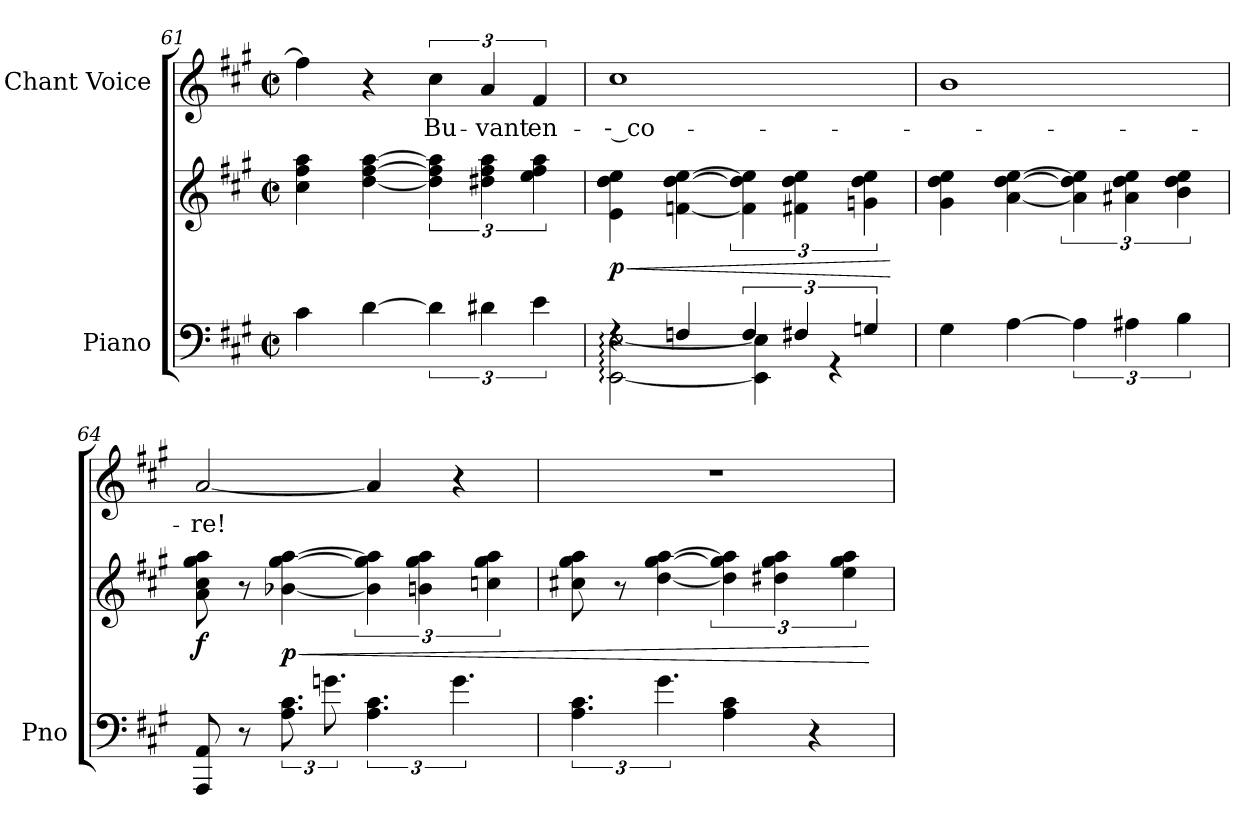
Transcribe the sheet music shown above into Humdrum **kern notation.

**kern	**kern	**dynam	**kern	**text
*part2	*part2	*part2	*part1	*part1
*staff3	*staff2	*staff2/3	*staff1	*staff1
*I"Piano	*	*	*I"Chant Voice	*
*I'Pno	*	*	*	*
*clefF4	*clefG2	*	*clefG2	*
*k[f#c#g#]	*k[f#c#g#]	*	*k[f#c#g#]	*
*M2/2	*M2/2	*	*M2/2	*
*met(c|)	*met(c|)	*	*met(c|)	*
=61	=61	=61	=61	=61
4c#\	4cc#\ 4ff#\ 4aa\	.	4ff#\]	.
[4d\	[4dd\ [4ff#\ [4aa\	.	4r	.
!	!	!	!	!LO:LY:b
6d\]	6dd\] 6ff#\] 6aa\]	.	6cc#\	Bu-
!	!	!	!	!LO:LY:b
6d#X\	6dd#X\ 6ff#\ 6aa\	.	6a/	-vant
!	!	!	!	!LO:LY:b
6e\	6ee\ 6ff#\ 6aa\	.	6f#/	en-
!!LO:LB:g=z
=62	=62	=62	=62	=62
*^	*	*	*	*
!	!	!	!LO:HP:b	!	!LO:LY:b
!	!	!	!LO:DY:n=1:b	!	!
4rF	[2EE\: [2E\:	4e\ 4dd\ 4ee\	< p	1cc#	-- co-
4Fn/	.	[4fn\ [4dd\ [4ee\	.	.	.
6F/	4EE\] 4E\]	6f\] 6dd\] 6ee\]	.	.	.
6F#X/	.	6f#X\ 6dd\ 6ee\	.	.	.
.	4r	.	.	.	.
6Gn/	.	6gn\ 6dd\ 6ee\	.	.	.
*v	*v	*	*	*	*
.	.	[	.	.
=63	=63	=63	=63	=63
4G#\	4g#\ 4dd\ 4ee\	.	1b	.
[4A\	[4a\ [4dd\ [4ee\	.	.	.
6A\]	6a\] 6dd\] 6ee\]	.	.	.
6A#X\	6a#X\ 6dd\ 6ee\	.	.	.
6B\	6b\ 6dd\ 6ee\	.	.	.
=64	=64	=64	=64	=64
!	!	!LO:DY:b	!	!LO:LY:b
8AAA/ 8AA/	8a\ 8cc#\ 8gg#\ 8aa\	f	[2a/	-re!
8r	8r	.	.	.
!	!	!LO:HP:b	!	!
!	!	!LO:DY:n=1:b	!	!
12.A\ 12.c#\	[4b-X\ [4gg#\ [4aa\	< p	.	.
12.gn\	.	.	.	.
6.A\ 6.c#\	6b-\] 6gg#\] 6aa\]	.	4a/]	.
.	6bn\ 6gg#\ 6aa\	.	.	.
6.g\	.	.	4r	.
.	6ccn\ 6gg#\ 6aa\	.	.	.
=65	=65	=65	=65	=65
6.A\ 6.c#\	8cc#X\ 8gg#\ 8aa\	.	1r	.
.	8r	.	.	.
6.g#\	[4dd\ [4gg#\ [4aa\	.	.	.
4A\ 4c#\	6dd\] 6gg#\] 6aa\]	.	.	.
.	6dd#X\ 6gg#\ 6aa\	.	.	.
4r	.	.	.	.
.	6ee\ 6gg#\ 6aa\	.	.	.
.	.	[	.	.
=	=	=	=	=
*-	*-	*-	*-	*-
